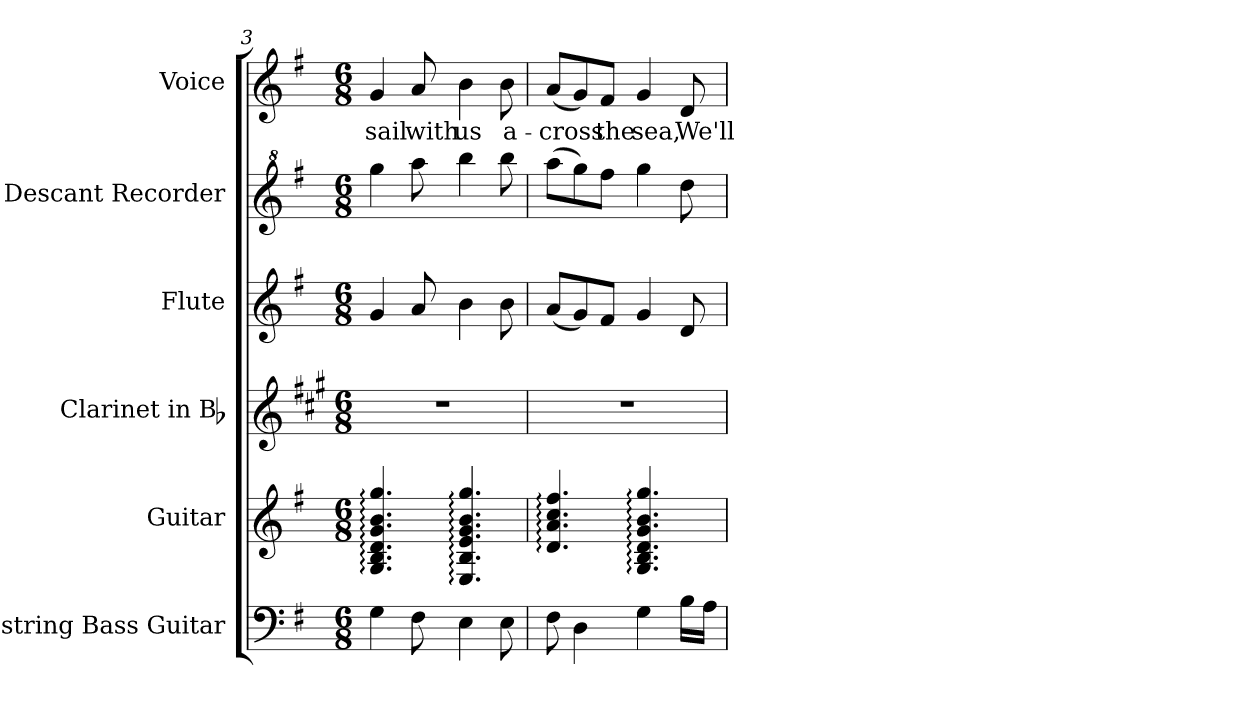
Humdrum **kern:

**kern	**kern	**kern	**kern	**kern	**kern	**text
*part6	*part5	*part4	*part3	*part2	*part1	*part1
*staff6	*staff5	*staff4	*staff3	*staff2	*staff1	*staff1
*I"4-string Bass Guitar	*I"Guitar	*I"Clarinet in Bb	*I"Flute	*I"Descant Recorder	*I"Voice	*
*I'Bass	*I'Gtr.	*I'Cl.	*I'Fl.	*I'D. Rec.	*I'Voice	*
*clefF4	*clefG2	*clefG2	*clefG2	*clefG^2	*clefG2	*
*ITrd7c12	*ITrd7c12	*ITrd1c2	*	*ITrd-7c-12	*	*
*k[f#]	*k[f#]	*k[f#]	*k[f#]	*k[f#]	*k[f#]	*
*G:	*G:	*G:	*G:	*G:	*G:	*
*M6/8	*M6/8	*M6/8	*M6/8	*M6/8	*M6/8	*
=3	=3	=3	=3	=3	=3	=3
!	!	!LO:N:vis=1	!	!	!	!
!	!	!	!	!	!	!LO:LY:b:color=#000000
4GGi\	4.GGi/: 4.BBi: 4.Di: 4.Gi: 4.Bi: 4.gi:	2.r	4gi/	4ggggi\	4gi/	sail
!	!	!	!	!	!	!LO:LY:b:color=#000000
8FF#i\	.	.	8ai/	8aaaai\	8ai/	with
!	!	!	!	!	!	!LO:LY:b:color=#000000
4EEi\	4.EEi/: 4.BBi: 4.Ei: 4.Gi: 4.Bi: 4.gi:	.	4bi\	4bbbbi\	4bi\	us
!	!	!	!	!	!	!LO:LY:b:color=#000000
8EEi\	.	.	8bi\	8bbbbi\	8bi\	a-
=4	=4	=4	=4	=4	=4	=4
!	!	!LO:N:vis=1	!	!	!	!
!	!	!	!	!	!	!LO:LY:b:color=#000000
8FF#i\	4.Di/: 4.Ai: 4.ci: 4.f#i:	2.r	(8ai/L	(8aaaai\L	(8ai/L	-cross
4DDi\	.	.	8gi/)	8ggggi\)	8gi/)	.
!	!	!	!	!	!	!LO:LY:b:color=#000000
.	.	.	8f#i/J	8ffff#i\J	8f#i/J	the
!	!	!	!	!	!	!LO:LY:b:color=#000000
4GGi\	4.GGi/: 4.BBi: 4.Di: 4.Gi: 4.Bi: 4.gi:	.	4gi/	4ggggi\	4gi/	sea,
!	!	!	!	!	!	!LO:LY:b:color=#000000
16BBi\LL	.	.	8di/	8ddddi\	8di/	We'll
16AAi\JJ	.	.	.	.	.	.
=	=	=	=	=	=	=
*-	*-	*-	*-	*-	*-	*-
